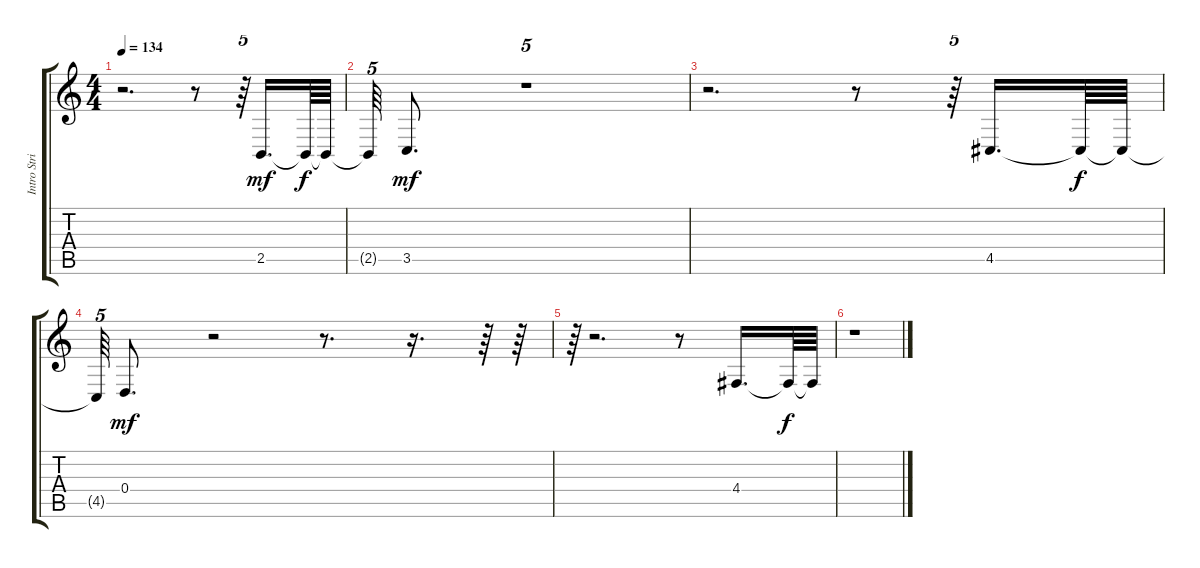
\track ("Intro Strings / Sax 1" "Intro Stri") {instrument stringensemble2}
\staff {score tabs}
\tuning (E4 B3 G3 D3 A2 E2) {hide}
\ts (4 4)
\tempo 134
\clef g2
\ks c
r.2{d dy mp} r.8 r.64{tu (5 4)} 2.5.16{d dy mf volume 8} 2.5{t}.64{dy f} 2.5{t}.64 |
2.5{t}.64{tu (5 4)} 3.5.8{d dy mf} r.1{tu (5 4)} |
r.2{d} r.8 r.64{tu (5 4)} 4.5.16{d volume 5} 4.5{t}.64{dy f} 4.5{t}.64 |
4.5{t}.64{tu (5 4)} 0.4.8{d dy mf volume 5} r.2 r.8{d} r.16{d volume 3} r.64 r.64 |
r.64{tu (5 4)} r.2{d} r.8 4.4.16{d volume 1} 4.4{t}.64{dy f} 4.4{t}.64 |
r.1
